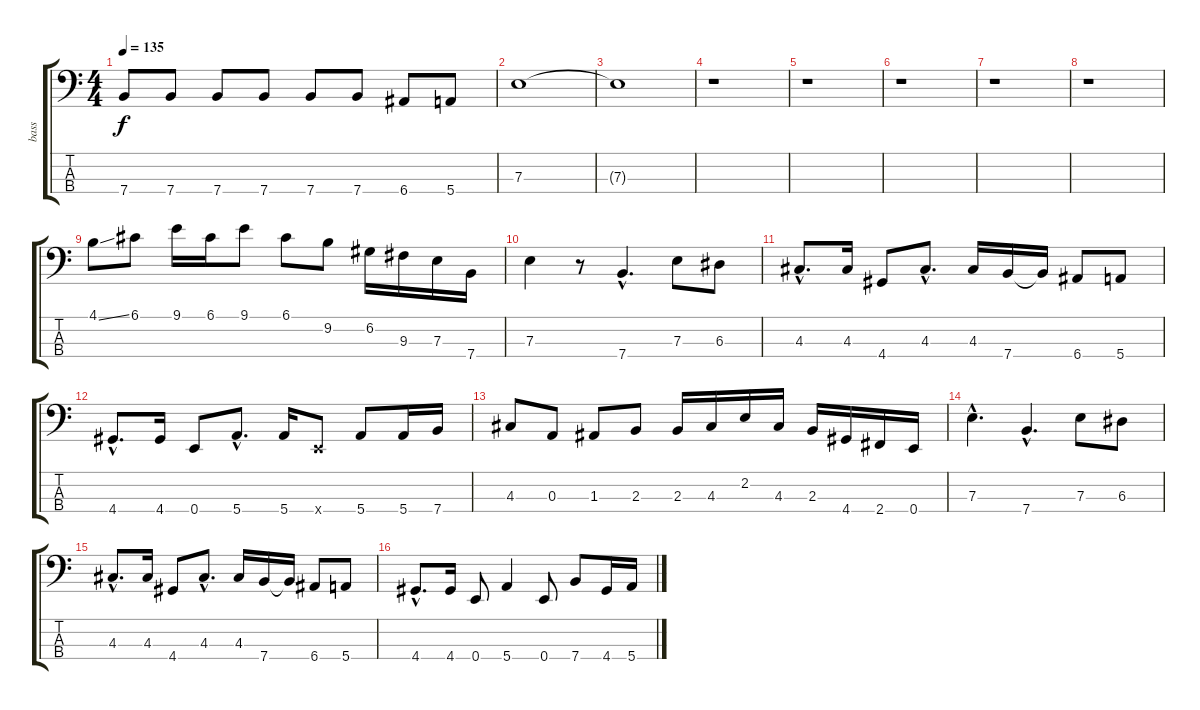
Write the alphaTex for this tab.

\track ("bass" "bass") {instrument electricbassfinger}
\staff {score tabs}
\tuning (G2 D2 A1 E1) {hide}
\ts (4 4)
\tempo 135
\clef f4
\ks c
7.4.8{dy f} 7.4.8 7.4.8 7.4.8 7.4.8 7.4.8 6.4.8 5.4.8 |
7.3.1 |
7.3{t}.1 |
r.1 |
r.1 |
r.1 |
r.1 |
r.1 |
4.1{ss}.8 6.1.8 9.1.16 6.1.16 9.1.8 6.1.8 9.2.8 6.2.16 9.3.16 7.3.16 7.4.16 |
7.3.4 r.8 7.4{hac}.4{d} 7.3.8 6.3.8 |
4.3{hac}.8{d} 4.3.16 4.4.8 4.3{hac}.8{d} 4.3.16 7.4.16 7.4{t}.16 6.4.8 5.4.8 |
4.4{hac}.8{d} 4.4.16 0.4.8 5.4{hac}.8{d} 5.4.16 0.4{x}.8 5.4.8 5.4.16 7.4.16 |
4.3.8 0.3.8 1.3.8 2.3.8 2.3.16 4.3.16 2.2.16 4.3.16 2.3.16 4.4.16 2.4.16 0.4.16 |
7.3{hac}.4{d} 7.4{hac}.4{d} 7.3.8 6.3.8 |
4.3{hac}.8{d} 4.3.16 4.4.8 4.3{hac}.8{d} 4.3.16 7.4.16 7.4{t}.16 6.4.8 5.4.8 |
4.4{hac}.8{d} 4.4.16 0.4.8 5.4.4 0.4.8 7.4.8 4.4.16 5.4.16
